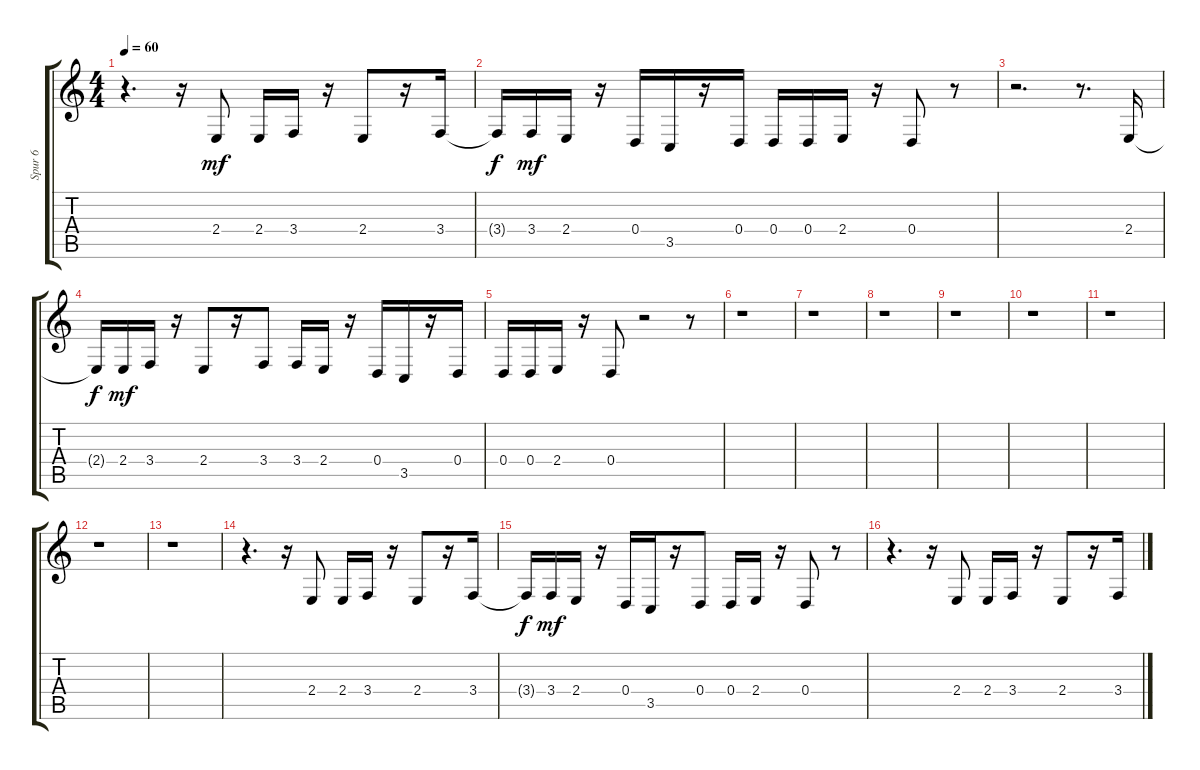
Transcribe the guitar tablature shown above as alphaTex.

\track ("Spur 6" "Spur 6") {instrument acousticgrandpiano}
\staff {score tabs}
\tuning (E4 B3 G3 D3 A2 E2) {hide}
\ts (4 4)
\tempo 60
\clef g2
\ks c
r.4{d dy mf instrument acousticgrandpiano} r.16 2.4.8 2.4.16 3.4.16 r.16 2.4.8 r.16 3.4.16 |
3.4{t}.16{dy f} 3.4.16{dy mf} 2.4.16 r.16 0.4.16 3.5.16 r.16 0.4.16 0.4.16 0.4.16 2.4.16 r.16 0.4.8 r.8 |
r.2{d} r.8{d} 2.4.16 |
2.4{t}.16{dy f} 2.4.16{dy mf} 3.4.16 r.16 2.4.8 r.16 3.4.8 3.4.16 2.4.16 r.16 0.4.16 3.5.16 r.16 0.4.16 |
0.4.16 0.4.16 2.4.16 r.16 0.4.8 r.2 r.8 |
r.1 |
r.1 |
r.1 |
r.1 |
r.1 |
r.1 |
r.1 |
r.1 |
r.4{d} r.16 2.4.8 2.4.16 3.4.16 r.16 2.4.8 r.16 3.4.16 |
3.4{t}.16{dy f} 3.4.16{dy mf} 2.4.16 r.16 0.4.16 3.5.16 r.16 0.4.8 0.4.16 2.4.16 r.16 0.4.8 r.8 |
r.4{d} r.16 2.4.8 2.4.16 3.4.16 r.16 2.4.8 r.16 3.4.16
